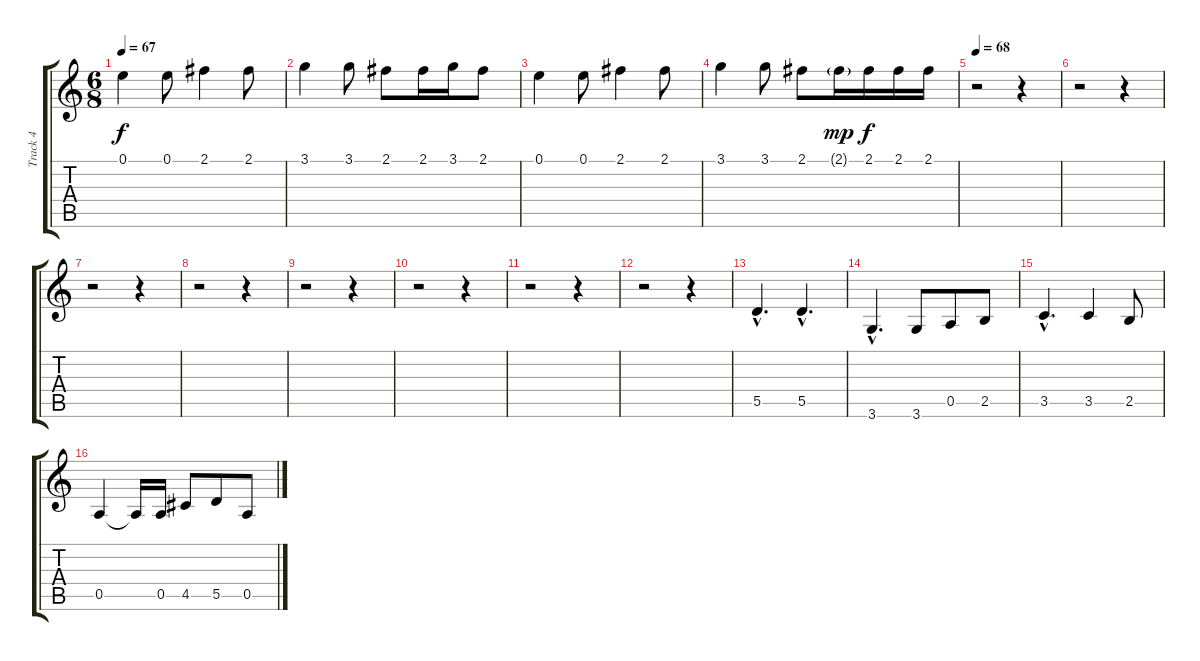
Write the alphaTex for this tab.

\track ("Track 4" "Track 4") {instrument overdrivenguitar}
\staff {score tabs}
\tuning (E4 B3 G3 D3 A2 E2) {hide}
\ts (6 8)
\tempo 67
\clef g2
\ks c
0.1.4{dy f} 0.1.8 2.1.4 2.1.8 |
3.1.4 3.1.8 2.1.8 2.1.16 3.1.16 2.1.8 |
0.1.4 0.1.8 2.1.4 2.1.8 |
3.1.4 3.1.8 2.1.8 2.1{g}.16{dy mp} 2.1.16{dy f} 2.1.16 2.1.16 |
\tempo 68
r.2 r.4 |
r.2 r.4 |
r.2 r.4 |
r.2 r.4 |
r.2 r.4 |
r.2 r.4 |
r.2 r.4 |
r.2 r.4 |
5.5{hac}.4{d instrument overdrivenguitar} 5.5{hac}.4{d} |
3.6{hac}.4{d} 3.6.8 0.5.8 2.5.8 |
3.5{hac}.4{d} 3.5.4 2.5.8 |
0.5.4 0.5{t}.16 0.5.16 4.5.8 5.5.8 0.5.8
